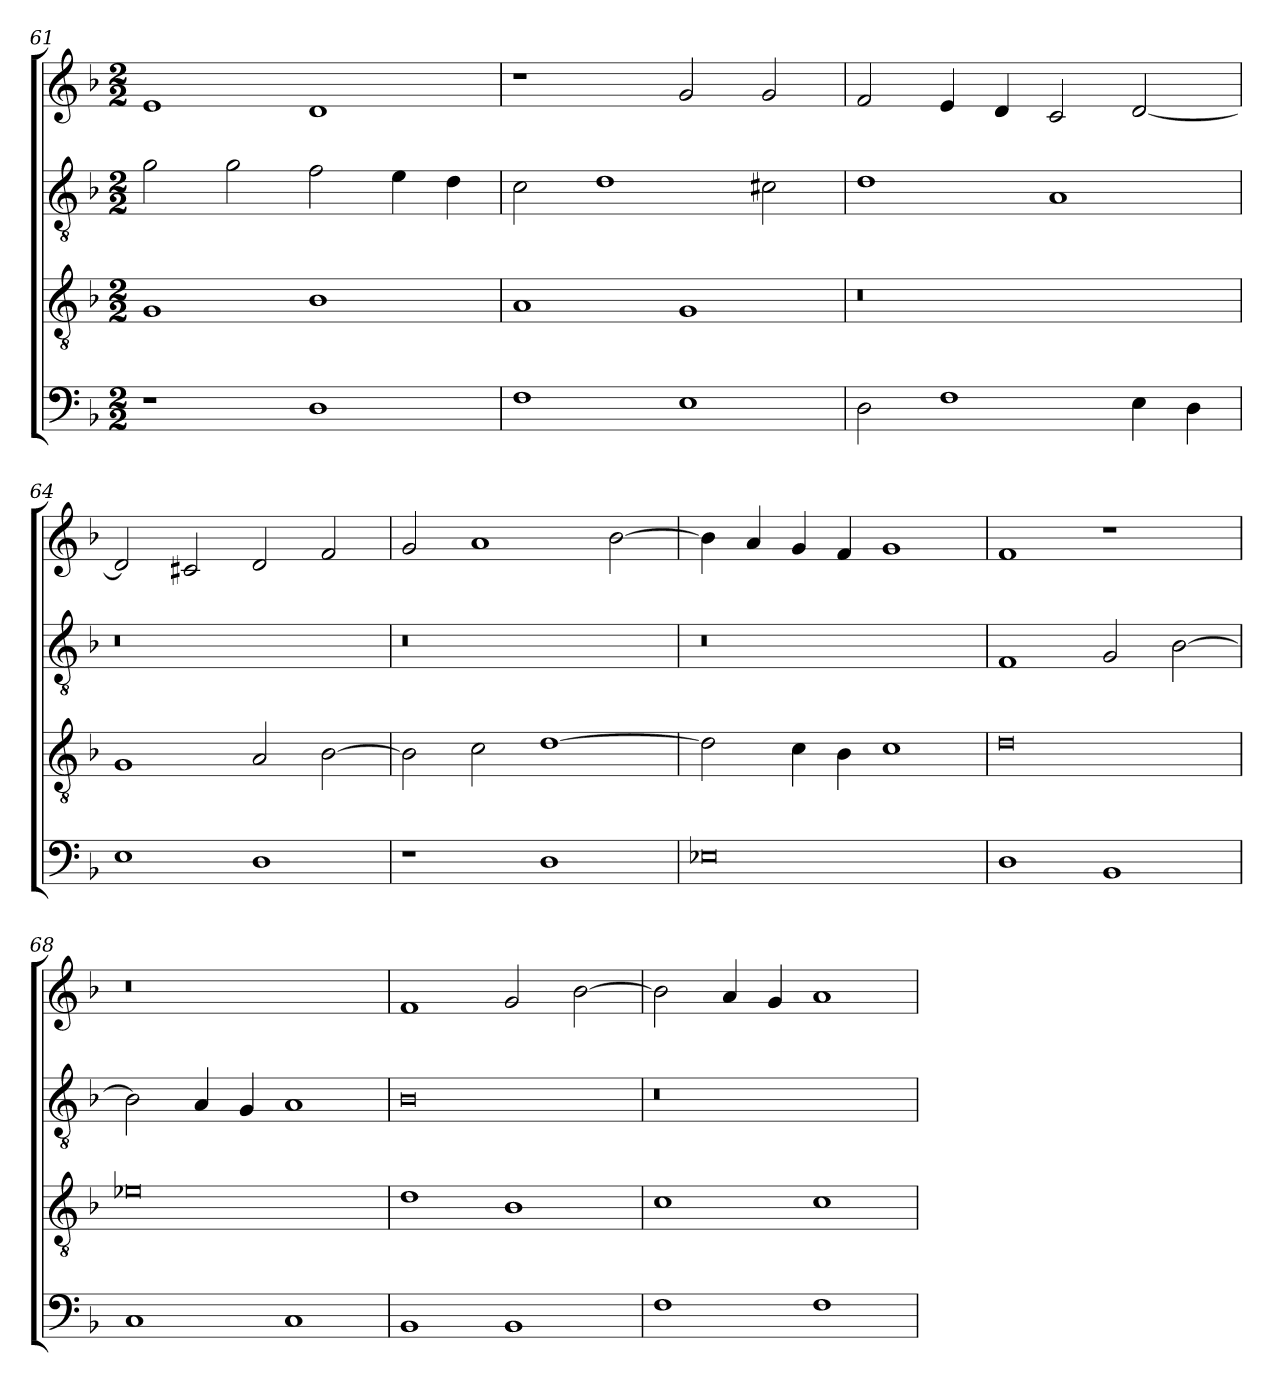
**kern	**kern	**kern	**kern
*part4	*part3	*part2	*part1
*staff4	*staff3	*staff2	*staff1
*clefF4	*clefGv2	*clefGv2	*clefG2
*k[b-]	*k[b-]	*k[b-]	*k[b-]
*M2/2	*M2/2	*M2/2	*M2/2
=61	=61	=61	=61
1r	1G	2g\	1e
.	.	2g\	.
1D	1B-	2f\	1d
.	.	4e\	.
.	.	4d\	.
=62	=62	=62	=62
1F	1A	2c\	1r
.	.	1d	.
1E	1G	.	2g/
.	.	2c#X\	2g/
=63	=63	=63	=63
2D\	0r	1d	2f/
1F	.	.	4e/
.	.	.	4d/
.	.	1A	2c/
4E\	.	.	[2d/
4D\	.	.	.
=64	=64	=64	=64
1E	1G	0r	2d/]
.	.	.	2c#X/
1D	2A/	.	2d/
.	[2B-\	.	2f/
=65	=65	=65	=65
1r	2B-\]	0r	2g/
.	2c\	.	1a
1D	[1d	.	.
.	.	.	[2b-\
=66	=66	=66	=66
0E-X	2d\]	0r	4b-\]
.	.	.	4a/
.	4c\	.	4g/
.	4B-\	.	4f/
.	1c	.	1g
=67	=67	=67	=67
1D	0d	1F	1f
1BB-	.	2G/	1r
.	.	[2B-\	.
=68	=68	=68	=68
1C	0e-X	2B-\]	0r
.	.	4A/	.
.	.	4G/	.
1C	.	1A	.
=69	=69	=69	=69
1BB-	1d	0B-	1f
1BB-	1B-	.	2g/
.	.	.	[2b-\
=70	=70	=70	=70
1F	1c	0r	2b-\]
.	.	.	4a/
.	.	.	4g/
1F	1c	.	1a
=	=	=	=
*-	*-	*-	*-
